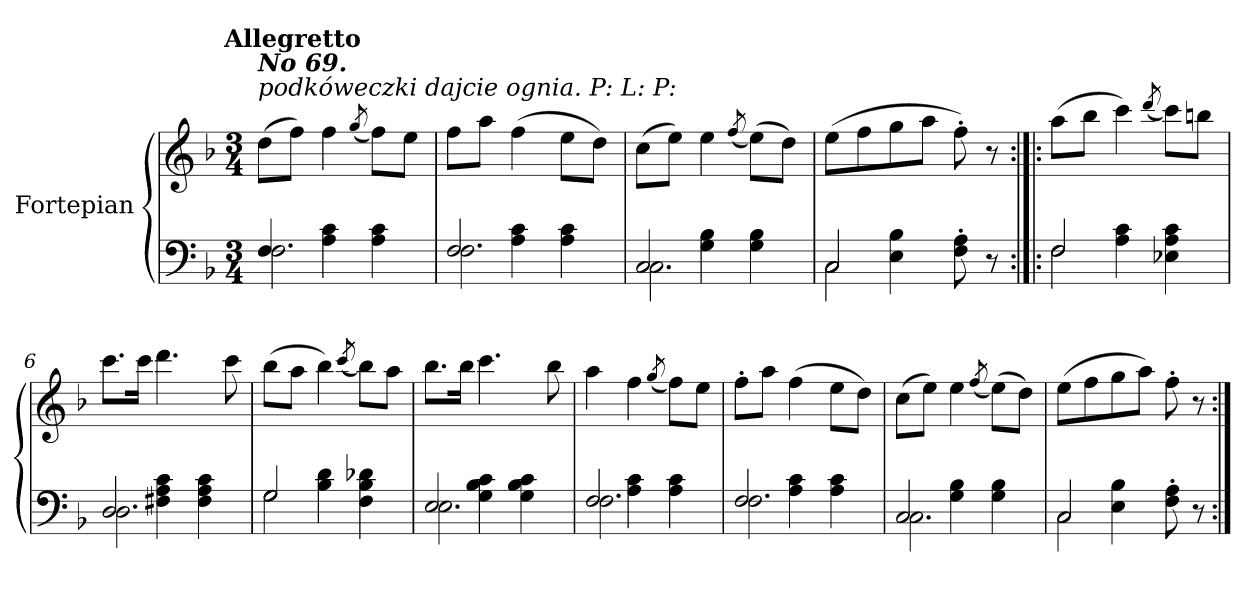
**kern	**kern
*part1	*part1
*staff2	*staff1
*I"Fortepian	*
*clefF4	*clefG2
*k[b-]	*k[b-]
!!LO:TX:omd:t=Allegretto
*M3/4	*M3/4
*MM108	*MM108
=1	=1
!	!LO:TX:a:i:t=podkóweczki dajcie ognia. P&colon; L&colon; P&colon;
!	!LO:TX:a:Bi:t=No 69.
!LO:N:vis=2	!
*^	*
4F	2.F\	(8dd\L
.	.	8ff\J)
4A\ 4c\	.	4ff\
.	.	(8qgg/
4A\ 4c\	.	8ff\L)
.	.	8ee\J
=2	=2	=2
!LO:N:vis=2	!	!
4F	2.F\	8ff\L
.	.	8aa\J
4A\ 4c\	.	(4ff\
4A\ 4c\	.	8ee\L
.	.	8dd\J)
=3	=3	=3
!LO:N:vis=2	!	!
4C	2.C\	(8cc\L
.	.	8ee\J)
4G\ 4B-\	.	4ee\
.	.	(8qff/
4G\ 4B-\	.	(8ee\L)
.	.	8dd\J)
=4	=4	=4
!LO:N:vis=2	!	!
4C	2C\	(8ee\L
.	.	8ff\
4E\ 4B-\	.	8gg\
.	.	8aa\J
8F'\ 8A'\	4ryy	8ff'\)
8r	.	8r
=5:|!|:	=5:|!|:	=5:|!|:
!LO:N:vis=2	!	!
4F	2F\	(8aa\L
.	.	8bb-\J
4A\ 4c\	.	4ccc\)
.	.	(8qddd/
4E-X\ 4A\ 4c\	4ryy	8ccc\L)
.	.	8bbn\J
=6	=6	=6
!LO:N:vis=2	!	!
4D	2.D\	8.ccc\L
.	.	16ccc\Jk
4F#X\ 4A\ 4c\	.	4.ddd\
4F#\ 4A\ 4c\	.	.
.	.	8ccc\
=7	=7	=7
!LO:N:vis=2	!	!
4G	2G\	(8bb-\L
.	.	8aa\J
4B-\ 4d\	.	4bb-\)
.	.	(8qccc/
4F\ 4B-\ 4d-X\	4ryy	8bb-\L)
.	.	8aa\J
=8	=8	=8
!LO:N:vis=2	!	!
4E	2.E\	8.bb-\L
.	.	16bb-\Jk
4G\ 4B-\ 4c\	.	4.ccc\
4G\ 4B-\ 4c\	.	.
.	.	8bb-\
=9	=9	=9
!LO:N:vis=2	!	!
4F	2.F\	4aa\
4A\ 4c\	.	4ff\
.	.	(8qgg/
4A\ 4c\	.	8ff\L)
.	.	8ee\J
=10	=10	=10
!LO:N:vis=2	!	!
4F	2.F\	8ff'\L
.	.	8aa\J
4A\ 4c\	.	(4ff\
4A\ 4c\	.	8ee\L
.	.	8dd\J)
=11	=11	=11
!LO:N:vis=2	!	!
4C	2.C\	(8cc\L
.	.	8ee\J)
4G\ 4B-\	.	4ee\
.	.	(8qff/
4G\ 4B-\	.	(8ee\L)
.	.	8dd\J)
=12	=12	=12
!LO:N:vis=2	!	!
4C	2C\	(8ee\L
.	.	8ff\
4E\ 4B-\	.	8gg\
.	.	8aa\J)
8F'\ 8A'\	4ryy	8ff'\
8r	.	8r
*v	*v	*
=:|!	=:|!
*-	*-
